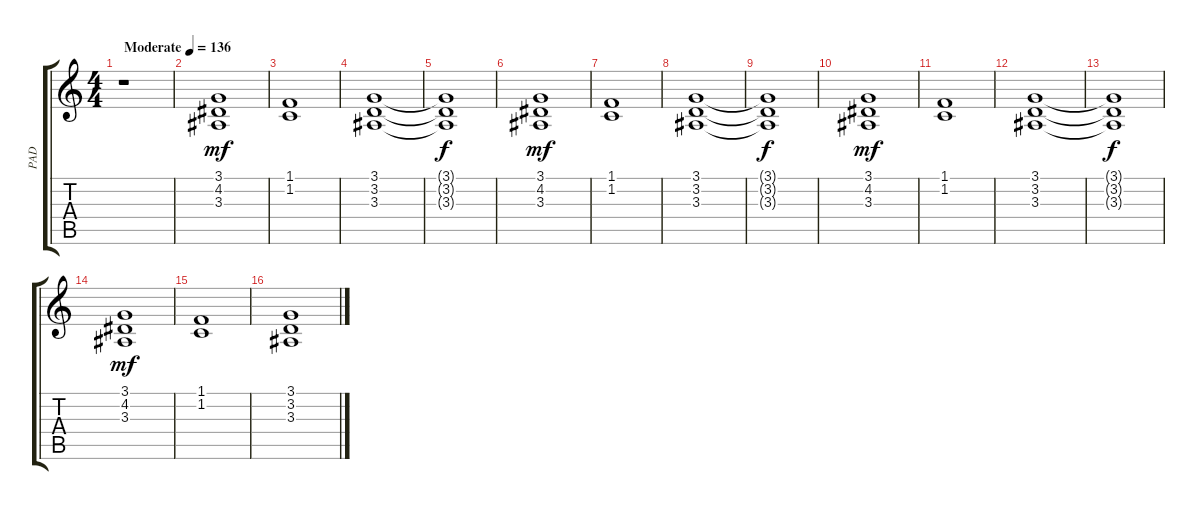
\track ("PAD" "PAD") {instrument pad2warm}
\staff {score tabs}
\tuning (E4 B3 G3 D3 A2 E2) {hide}
\ts (4 4)
\tempo (136 "Moderate")
\clef g2
\ks c
r.1{dy mf instrument pad2warm} |
(3.1 4.2 3.3).1 |
(1.1 1.2).1 |
(3.1 3.2 3.3).1 |
(3.1{t} 3.2{t} 3.3{t}).1{dy f} |
(3.1 4.2 3.3).1{dy mf} |
(1.1 1.2).1 |
(3.1 3.2 3.3).1 |
(3.1{t} 3.2{t} 3.3{t}).1{dy f} |
(3.1 4.2 3.3).1{dy mf} |
(1.1 1.2).1 |
(3.1 3.2 3.3).1 |
(3.1{t} 3.2{t} 3.3{t}).1{dy f} |
(3.1 4.2 3.3).1{dy mf} |
(1.1 1.2).1 |
(3.1 3.2 3.3).1
